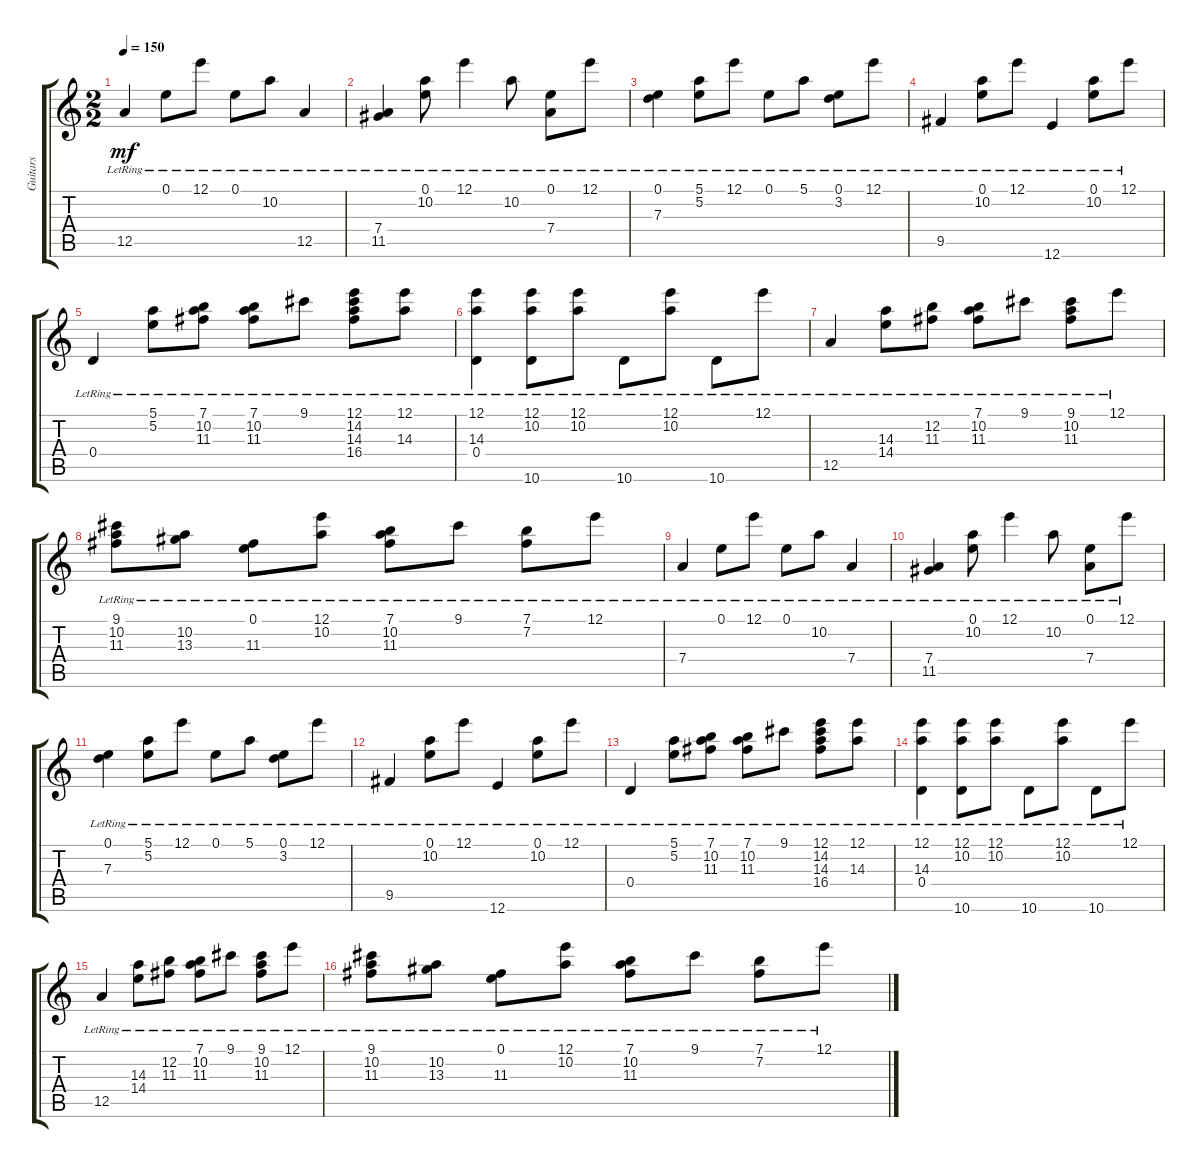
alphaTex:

\track ("Guitars" "Guitars") {instrument acousticguitarsteel}
\staff {score tabs}
\tuning (E4 B3 G3 D3 A2 E2) {hide}
\ts (2 2)
\tempo 150
\clef g2
\ks c
12.5{lr}.4{dy mf instrument acousticguitarsteel} 0.1{lr}.8 12.1{lr}.8 0.1{lr}.8 10.2{lr}.8 12.5{lr}.4 |
(7.4{lr} 11.5{lr}).4 (0.1{lr} 10.2{lr}).8 12.1{lr}.4 10.2{lr}.8 (0.1{lr} 7.4{lr}).8 12.1{lr}.8 |
(0.1{lr} 7.3{lr}).4 (5.1{lr} 5.2{lr}).8 12.1{lr}.8 0.1{lr}.8 5.1{lr}.8 (0.1{lr} 3.2{lr}).8 12.1{lr}.8 |
9.5{lr}.4 (0.1{lr} 10.2{lr}).8 12.1{lr}.8 12.6{lr}.4 (0.1{lr} 10.2{lr}).8 12.1{lr}.8 |
0.4{lr}.4 (5.1{lr} 5.2{lr}).8 (7.1{lr} 10.2{lr} 11.3{lr}).8 (7.1{lr} 10.2{lr} 11.3{lr}).8 9.1{lr}.8 (12.1{lr} 14.2{lr} 14.3{lr} 16.4{lr}).8 (12.1{lr} 14.3{lr}).8 |
(12.1{lr} 14.3{lr} 0.4{lr}).4 (12.1{lr} 10.2{lr} 10.6{lr}).8 (12.1{lr} 10.2{lr}).8 10.6{lr}.8 (12.1{lr} 10.2{lr}).8 10.6{lr}.8 12.1{lr}.8 |
12.5{lr}.4 (14.3{lr} 14.4{lr}).8 (12.2{lr} 11.3{lr}).8 (7.1{lr} 10.2{lr} 11.3{lr}).8 9.1{lr}.8 (9.1{lr} 10.2{lr} 11.3{lr}).8 12.1{lr}.8 |
(9.1{lr} 10.2{lr} 11.3{lr}).8 (10.2{lr} 13.3{lr}).8 (0.1{lr} 11.3{lr}).8 (12.1{lr} 10.2{lr}).8 (7.1{lr} 10.2{lr} 11.3{lr}).8 9.1{lr}.8 (7.1{lr} 7.2{lr}).8 12.1{lr}.8 |
7.4{lr}.4 0.1{lr}.8 12.1{lr}.8 0.1{lr}.8 10.2{lr}.8 7.4{lr}.4 |
(7.4{lr} 11.5{lr}).4 (0.1{lr} 10.2{lr}).8 12.1{lr}.4 10.2{lr}.8 (0.1{lr} 7.4{lr}).8 12.1{lr}.8 |
(0.1{lr} 7.3{lr}).4 (5.1{lr} 5.2{lr}).8 12.1{lr}.8 0.1{lr}.8 5.1{lr}.8 (0.1{lr} 3.2{lr}).8 12.1{lr}.8 |
9.5{lr}.4 (0.1{lr} 10.2{lr}).8 12.1{lr}.8 12.6{lr}.4 (0.1{lr} 10.2{lr}).8 12.1{lr}.8 |
0.4{lr}.4 (5.1{lr} 5.2{lr}).8 (7.1{lr} 10.2{lr} 11.3{lr}).8 (7.1{lr} 10.2{lr} 11.3{lr}).8 9.1{lr}.8 (12.1{lr} 14.2{lr} 14.3{lr} 16.4{lr}).8 (12.1{lr} 14.3{lr}).8 |
(12.1{lr} 14.3{lr} 0.4{lr}).4 (12.1{lr} 10.2{lr} 10.6{lr}).8 (12.1{lr} 10.2{lr}).8 10.6{lr}.8 (12.1{lr} 10.2{lr}).8 10.6{lr}.8 12.1{lr}.8 |
12.5{lr}.4 (14.3{lr} 14.4{lr}).8 (12.2{lr} 11.3{lr}).8 (7.1{lr} 10.2{lr} 11.3{lr}).8 9.1{lr}.8 (9.1{lr} 10.2{lr} 11.3{lr}).8 12.1{lr}.8 |
(9.1{lr} 10.2{lr} 11.3{lr}).8 (10.2{lr} 13.3{lr}).8 (0.1{lr} 11.3{lr}).8 (12.1{lr} 10.2{lr}).8 (7.1{lr} 10.2{lr} 11.3{lr}).8 9.1{lr}.8 (7.1{lr} 7.2{lr}).8 12.1{lr}.8
